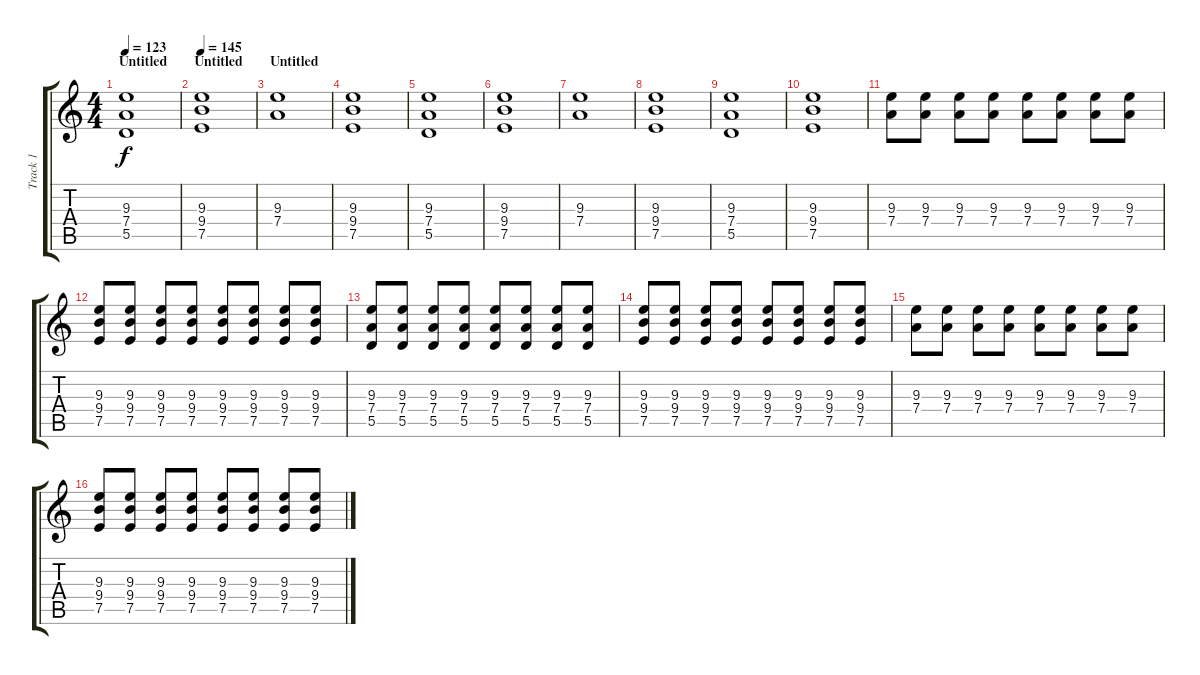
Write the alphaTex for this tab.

\track ("Track 1" "Track 1") {instrument distortionguitar}
\staff {score tabs}
\tuning (E4 B3 G3 D3 A2 D2) {hide}
\ts (4 4)
\section ("" "Untitled")
\tempo 123
\clef g2
\ks c
(9.3 7.4 5.5).1{dy f} |
\section ("" "Untitled")
\tempo 145
(9.3 9.4 7.5).1 |
\section ("" "Untitled")
(9.3 7.4).1 |
(9.3 9.4 7.5).1 |
(9.3 7.4 5.5).1 |
(9.3 9.4 7.5).1 |
(9.3 7.4).1 |
(9.3 9.4 7.5).1 |
(9.3 7.4 5.5).1 |
(9.3 9.4 7.5).1 |
(9.3 7.4).8 (9.3 7.4).8 (9.3 7.4).8 (9.3 7.4).8 (9.3 7.4).8 (9.3 7.4).8 (9.3 7.4).8 (9.3 7.4).8 |
(9.3 9.4 7.5).8 (9.3 9.4 7.5).8 (9.3 9.4 7.5).8 (9.3 9.4 7.5).8 (9.3 9.4 7.5).8 (9.3 9.4 7.5).8 (9.3 9.4 7.5).8 (9.3 9.4 7.5).8 |
(9.3 7.4 5.5).8 (9.3 7.4 5.5).8 (9.3 7.4 5.5).8 (9.3 7.4 5.5).8 (9.3 7.4 5.5).8 (9.3 7.4 5.5).8 (9.3 7.4 5.5).8 (9.3 7.4 5.5).8 |
(9.3 9.4 7.5).8 (9.3 9.4 7.5).8 (9.3 9.4 7.5).8 (9.3 9.4 7.5).8 (9.3 9.4 7.5).8 (9.3 9.4 7.5).8 (9.3 9.4 7.5).8 (9.3 9.4 7.5).8 |
(9.3 7.4).8 (9.3 7.4).8 (9.3 7.4).8 (9.3 7.4).8 (9.3 7.4).8 (9.3 7.4).8 (9.3 7.4).8 (9.3 7.4).8 |
(9.3 9.4 7.5).8 (9.3 9.4 7.5).8 (9.3 9.4 7.5).8 (9.3 9.4 7.5).8 (9.3 9.4 7.5).8 (9.3 9.4 7.5).8 (9.3 9.4 7.5).8 (9.3 9.4 7.5).8
